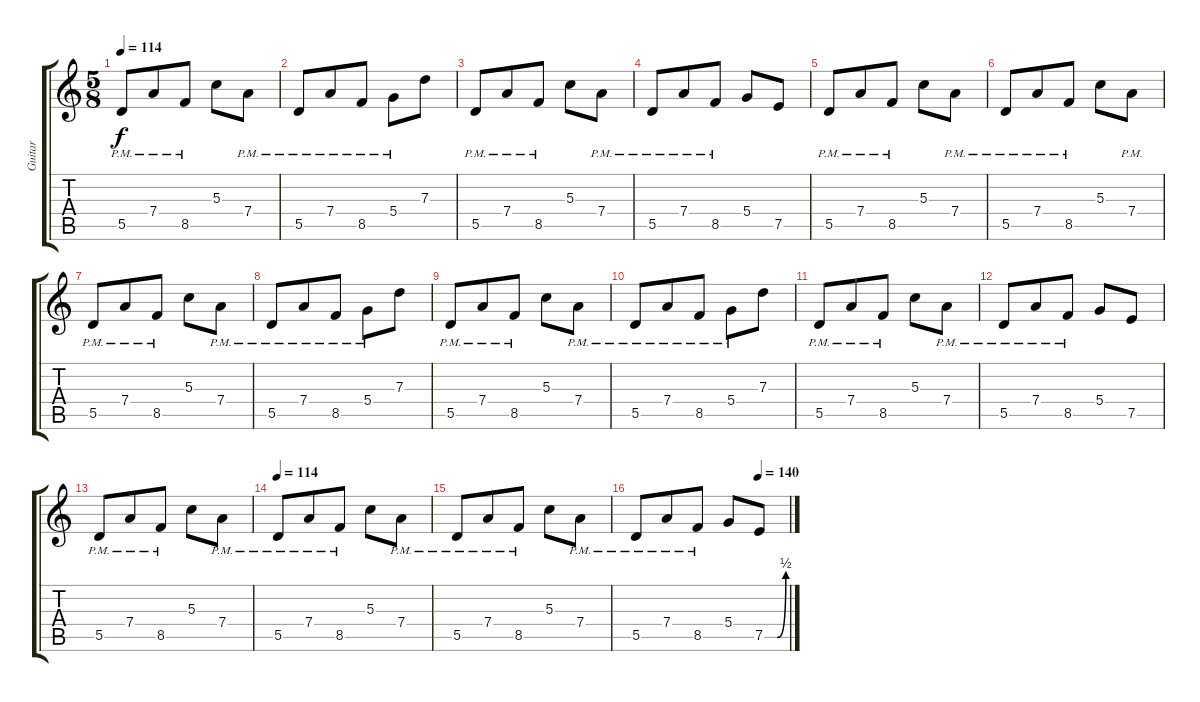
\track ("Guitar" "Guitar") {instrument distortionguitar}
\staff {score tabs}
\tuning (E4 B3 G3 D3 A2 D2) {hide}
\ts (5 8)
\tempo 114
\clef g2
\ks c
5.5{pm}.8{dy f} 7.4{pm}.8 8.5{pm}.8 5.3.8 7.4{pm}.8 |
5.5{pm}.8 7.4{pm}.8 8.5{pm}.8 5.4{pm}.8 7.3.8 |
5.5{pm}.8 7.4{pm}.8 8.5{pm}.8 5.3.8 7.4{pm}.8 |
5.5{pm}.8 7.4{pm}.8 8.5{pm}.8 5.4.8 7.5.8 |
5.5{pm}.8 7.4{pm}.8 8.5{pm}.8 5.3.8 7.4{pm}.8 |
5.5{pm}.8 7.4{pm}.8 8.5{pm}.8 5.3.8 7.4{pm}.8 |
5.5{pm}.8 7.4{pm}.8 8.5{pm}.8 5.3.8 7.4{pm}.8 |
5.5{pm}.8 7.4{pm}.8 8.5{pm}.8 5.4{pm}.8 7.3.8 |
5.5{pm}.8 7.4{pm}.8 8.5{pm}.8 5.3.8 7.4{pm}.8 |
5.5{pm}.8 7.4{pm}.8 8.5{pm}.8 5.4{pm}.8 7.3.8 |
5.5{pm}.8 7.4{pm}.8 8.5{pm}.8 5.3.8 7.4{pm}.8 |
5.5{pm}.8 7.4{pm}.8 8.5{pm}.8 5.4.8 7.5.8 |
5.5{pm}.8 7.4{pm}.8 8.5{pm}.8 5.3.8 7.4{pm}.8 |
\tempo 114
5.5{pm}.8 7.4{pm}.8 8.5{pm}.8 5.3.8 7.4{pm}.8 |
5.5{pm}.8 7.4{pm}.8 8.5{pm}.8 5.3.8 7.4{pm}.8 |
\tempo (140 0.8)
5.5{pm}.8 7.4{pm}.8 8.5{pm}.8 5.4.8{volume 13} 7.5{be (custom 0 0 15 0 20 0 35 0 60 2)}.8
